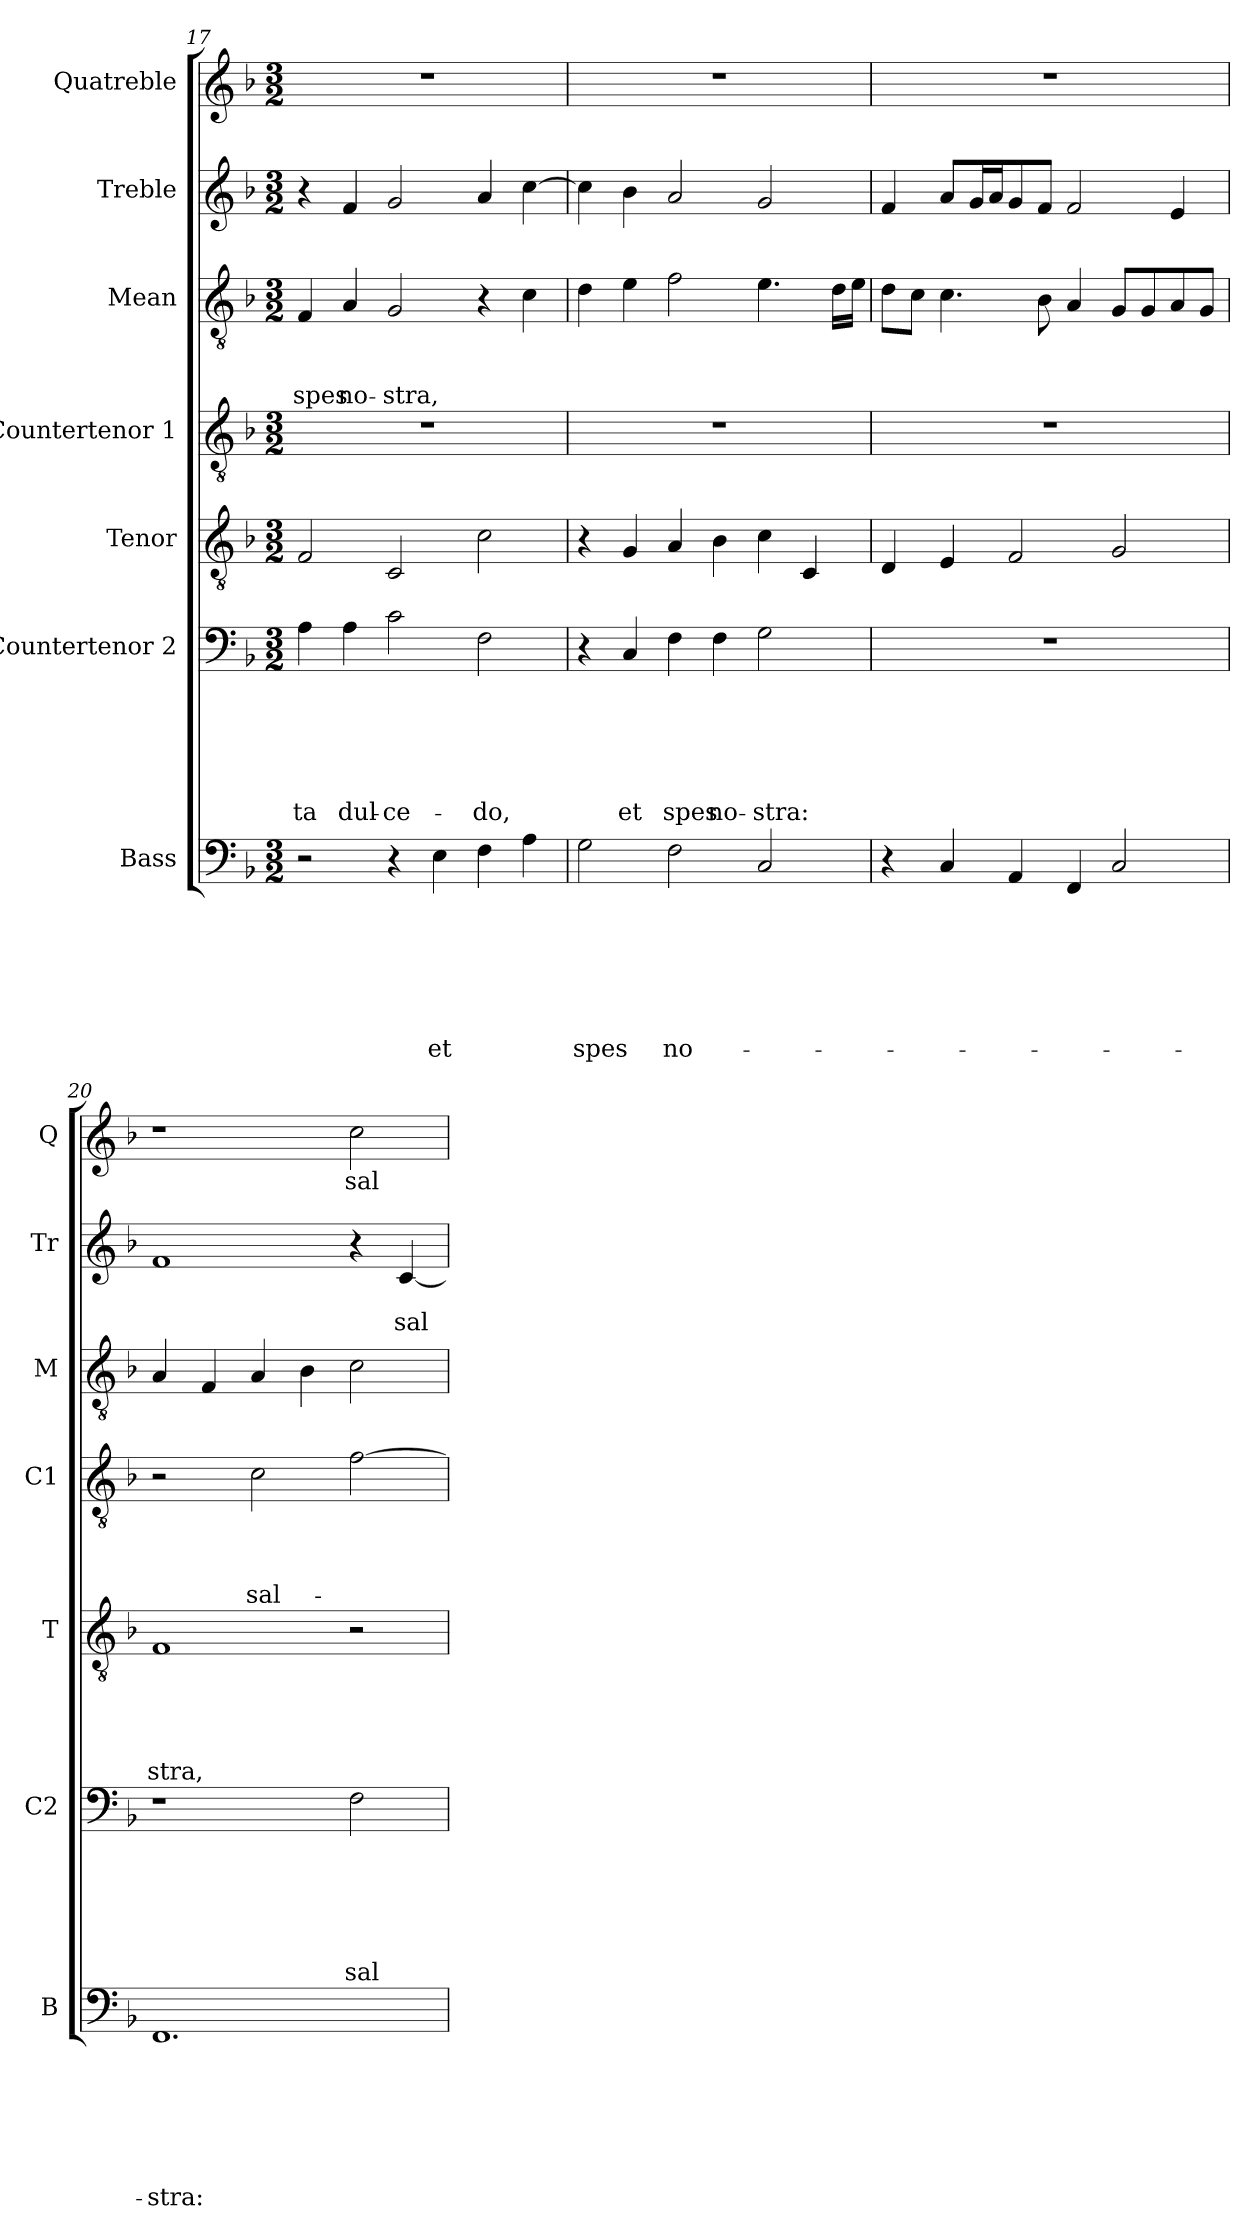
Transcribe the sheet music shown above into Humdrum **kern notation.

**kern	**text	**text	**text	**text	**text	**text	**text	**kern	**text	**text	**text	**text	**text	**text	**kern	**text	**text	**text	**text	**text	**kern	**text	**text	**text	**text	**kern	**text	**text	**text	**kern	**text	**text	**kern	**text
*part7	*part7	*part7	*part7	*part7	*part7	*part7	*part7	*part6	*part6	*part6	*part6	*part6	*part6	*part6	*part5	*part5	*part5	*part5	*part5	*part5	*part4	*part4	*part4	*part4	*part4	*part3	*part3	*part3	*part3	*part2	*part2	*part2	*part1	*part1
*staff7	*staff7	*staff7	*staff7	*staff7	*staff7	*staff7	*staff7	*staff6	*staff6	*staff6	*staff6	*staff6	*staff6	*staff6	*staff5	*staff5	*staff5	*staff5	*staff5	*staff5	*staff4	*staff4	*staff4	*staff4	*staff4	*staff3	*staff3	*staff3	*staff3	*staff2	*staff2	*staff2	*staff1	*staff1
*I"Bass	*	*	*	*	*	*	*	*I"Countertenor 2	*	*	*	*	*	*	*I"Tenor	*	*	*	*	*	*I"Countertenor 1	*	*	*	*	*I"Mean	*	*	*	*I"Treble	*	*	*I"Quatreble	*
*I'B	*	*	*	*	*	*	*	*I'C2	*	*	*	*	*	*	*I'T	*	*	*	*	*	*I'C1	*	*	*	*	*I'M	*	*	*	*I'Tr	*	*	*I'Q	*
*clefF4	*	*	*	*	*	*	*	*clefF4	*	*	*	*	*	*	*clefGv2	*	*	*	*	*	*clefGv2	*	*	*	*	*clefGv2	*	*	*	*clefG2	*	*	*clefG2	*
*k[b-]	*	*	*	*	*	*	*	*k[b-]	*	*	*	*	*	*	*k[b-]	*	*	*	*	*	*k[b-]	*	*	*	*	*k[b-]	*	*	*	*k[b-]	*	*	*k[b-]	*
*d:	*	*	*	*	*	*	*	*d:	*	*	*	*	*	*	*d:	*	*	*	*	*	*d:	*	*	*	*	*d:	*	*	*	*d:	*	*	*d:	*
*M3/2	*	*	*	*	*	*	*	*M3/2	*	*	*	*	*	*	*M3/2	*	*	*	*	*	*M3/2	*	*	*	*	*M3/2	*	*	*	*M3/2	*	*	*M3/2	*
=17	=17	=17	=17	=17	=17	=17	=17	=17	=17	=17	=17	=17	=17	=17	=17	=17	=17	=17	=17	=17	=17	=17	=17	=17	=17	=17	=17	=17	=17	=17	=17	=17	=17	=17
2r	.	.	.	.	.	.	.	4A\	.	.	.	.	.	-ta	2F/	.	.	.	.	.	1.r	.	.	.	.	4F/	.	.	spes	4r	.	.	1.r	.
.	.	.	.	.	.	.	.	4A\	.	.	.	.	.	dul-	.	.	.	.	.	.	.	.	.	.	.	4A/	.	.	no-	4f/	.	.	.	.
4r	.	.	.	.	.	.	.	2c\	.	.	.	.	.	-ce-	2C/	.	.	.	.	.	.	.	.	.	.	2G/	.	.	-stra,	2g/	.	.	.	.
4E\	.	.	.	.	.	.	et	.	.	.	.	.	.	.	.	.	.	.	.	.	.	.	.	.	.	.	.	.	.	.	.	.	.	.
4F\	.	.	.	.	.	.	.	2F\	.	.	.	.	.	-do,	2c\	.	.	.	.	.	.	.	.	.	.	4r	.	.	.	4a/	.	.	.	.
4A\	.	.	.	.	.	.	.	.	.	.	.	.	.	.	.	.	.	.	.	.	.	.	.	.	.	4c\	.	.	.	[4cc\	.	.	.	.
!!LO:PB:g=z
=18	=18	=18	=18	=18	=18	=18	=18	=18	=18	=18	=18	=18	=18	=18	=18	=18	=18	=18	=18	=18	=18	=18	=18	=18	=18	=18	=18	=18	=18	=18	=18	=18	=18	=18
2G\	.	.	.	.	.	.	spes	4r	.	.	.	.	.	.	4r	.	.	.	.	.	1.r	.	.	.	.	4d\	.	.	.	4cc\]	.	.	1.r	.
.	.	.	.	.	.	.	.	4C/	.	.	.	.	.	et	4G/	.	.	.	.	.	.	.	.	.	.	4e\	.	.	.	4b-\	.	.	.	.
2F\	.	.	.	.	.	.	no-	4F\	.	.	.	.	.	spes	4A/	.	.	.	.	.	.	.	.	.	.	2f\	.	.	.	2a/	.	.	.	.
.	.	.	.	.	.	.	.	4F\	.	.	.	.	.	no-	4B-\	.	.	.	.	.	.	.	.	.	.	.	.	.	.	.	.	.	.	.
2C/	.	.	.	.	.	.	.	2G\	.	.	.	.	.	-stra:	4c\	.	.	.	.	.	.	.	.	.	.	4.e\	.	.	.	2g/	.	.	.	.
.	.	.	.	.	.	.	.	.	.	.	.	.	.	.	4C/	.	.	.	.	.	.	.	.	.	.	.	.	.	.	.	.	.	.	.
.	.	.	.	.	.	.	.	.	.	.	.	.	.	.	.	.	.	.	.	.	.	.	.	.	.	16d\LL	.	.	.	.	.	.	.	.
.	.	.	.	.	.	.	.	.	.	.	.	.	.	.	.	.	.	.	.	.	.	.	.	.	.	16e\JJ	.	.	.	.	.	.	.	.
=19	=19	=19	=19	=19	=19	=19	=19	=19	=19	=19	=19	=19	=19	=19	=19	=19	=19	=19	=19	=19	=19	=19	=19	=19	=19	=19	=19	=19	=19	=19	=19	=19	=19	=19
4r	.	.	.	.	.	.	.	1.r	.	.	.	.	.	.	4D/	.	.	.	.	.	1.r	.	.	.	.	8d\L	.	.	.	4f/	.	.	1.r	.
.	.	.	.	.	.	.	.	.	.	.	.	.	.	.	.	.	.	.	.	.	.	.	.	.	.	8c\J	.	.	.	.	.	.	.	.
4C/	.	.	.	.	.	.	.	.	.	.	.	.	.	.	4E/	.	.	.	.	.	.	.	.	.	.	4.c\	.	.	.	8a/L	.	.	.	.
.	.	.	.	.	.	.	.	.	.	.	.	.	.	.	.	.	.	.	.	.	.	.	.	.	.	.	.	.	.	16g/L	.	.	.	.
.	.	.	.	.	.	.	.	.	.	.	.	.	.	.	.	.	.	.	.	.	.	.	.	.	.	.	.	.	.	16a/J	.	.	.	.
4AA/	.	.	.	.	.	.	.	.	.	.	.	.	.	.	2F/	.	.	.	.	.	.	.	.	.	.	.	.	.	.	8g/	.	.	.	.
.	.	.	.	.	.	.	.	.	.	.	.	.	.	.	.	.	.	.	.	.	.	.	.	.	.	8B-\	.	.	.	8f/J	.	.	.	.
4FF/	.	.	.	.	.	.	.	.	.	.	.	.	.	.	.	.	.	.	.	.	.	.	.	.	.	4A/	.	.	.	2f/	.	.	.	.
2C/	.	.	.	.	.	.	.	.	.	.	.	.	.	.	2G/	.	.	.	.	.	.	.	.	.	.	8G/L	.	.	.	.	.	.	.	.
.	.	.	.	.	.	.	.	.	.	.	.	.	.	.	.	.	.	.	.	.	.	.	.	.	.	8G/	.	.	.	.	.	.	.	.
.	.	.	.	.	.	.	.	.	.	.	.	.	.	.	.	.	.	.	.	.	.	.	.	.	.	8A/	.	.	.	4e/	.	.	.	.
.	.	.	.	.	.	.	.	.	.	.	.	.	.	.	.	.	.	.	.	.	.	.	.	.	.	8G/J	.	.	.	.	.	.	.	.
=20	=20	=20	=20	=20	=20	=20	=20	=20	=20	=20	=20	=20	=20	=20	=20	=20	=20	=20	=20	=20	=20	=20	=20	=20	=20	=20	=20	=20	=20	=20	=20	=20	=20	=20
1.FF	.	.	.	.	.	.	-stra:	1r	.	.	.	.	.	.	1F	.	.	.	.	-stra,	2r	.	.	.	.	4A/	.	.	.	1f	.	.	1r	.
.	.	.	.	.	.	.	.	.	.	.	.	.	.	.	.	.	.	.	.	.	.	.	.	.	.	4F/	.	.	.	.	.	.	.	.
.	.	.	.	.	.	.	.	.	.	.	.	.	.	.	.	.	.	.	.	.	2c\	.	.	.	sal-	4A/	.	.	.	.	.	.	.	.
.	.	.	.	.	.	.	.	.	.	.	.	.	.	.	.	.	.	.	.	.	.	.	.	.	.	4B-\	.	.	.	.	.	.	.	.
.	.	.	.	.	.	.	.	2F\	.	.	.	.	.	sal-	2r	.	.	.	.	.	[2f\	.	.	.	.	2c\	.	.	.	4r	.	.	2cc\	sal-
.	.	.	.	.	.	.	.	.	.	.	.	.	.	.	.	.	.	.	.	.	.	.	.	.	.	.	.	.	.	[4c/	.	sal-	.	.
=	=	=	=	=	=	=	=	=	=	=	=	=	=	=	=	=	=	=	=	=	=	=	=	=	=	=	=	=	=	=	=	=	=	=
*-	*-	*-	*-	*-	*-	*-	*-	*-	*-	*-	*-	*-	*-	*-	*-	*-	*-	*-	*-	*-	*-	*-	*-	*-	*-	*-	*-	*-	*-	*-	*-	*-	*-	*-
